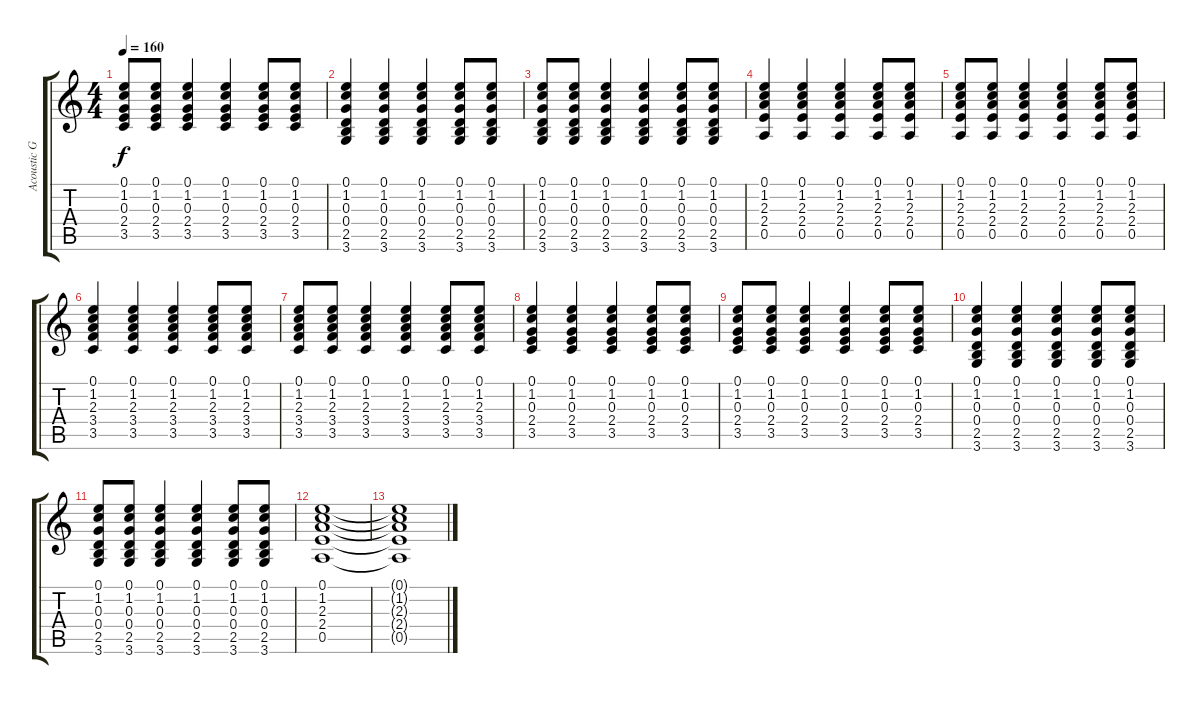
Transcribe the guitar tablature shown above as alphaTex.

\track ("Acoustic Guitar (Right)" "Acoustic G") {instrument acousticguitarsteel}
\staff {score tabs}
\tuning (E4 B3 G3 D3 A2 E2) {hide}
\ts (4 4)
\tempo 160
\clef g2
\ks c
(0.1 1.2 0.3 2.4 3.5).8{dy f} (0.1 1.2 0.3 2.4 3.5).8 (0.1 1.2 0.3 2.4 3.5).4 (0.1 1.2 0.3 2.4 3.5).4 (0.1 1.2 0.3 2.4 3.5).8 (0.1 1.2 0.3 2.4 3.5).8 |
(0.1 1.2 0.3 0.4 2.5 3.6).4 (0.1 1.2 0.3 0.4 2.5 3.6).4 (0.1 1.2 0.3 0.4 2.5 3.6).4 (0.1 1.2 0.3 0.4 2.5 3.6).8 (0.1 1.2 0.3 0.4 2.5 3.6).8 |
(0.1 1.2 0.3 0.4 2.5 3.6).8 (0.1 1.2 0.3 0.4 2.5 3.6).8 (0.1 1.2 0.3 0.4 2.5 3.6).4 (0.1 1.2 0.3 0.4 2.5 3.6).4 (0.1 1.2 0.3 0.4 2.5 3.6).8 (0.1 1.2 0.3 0.4 2.5 3.6).8 |
(0.1 1.2 2.3 2.4 0.5).4 (0.1 1.2 2.3 2.4 0.5).4 (0.1 1.2 2.3 2.4 0.5).4 (0.1 1.2 2.3 2.4 0.5).8 (0.1 1.2 2.3 2.4 0.5).8 |
(0.1 1.2 2.3 2.4 0.5).8 (0.1 1.2 2.3 2.4 0.5).8 (0.1 1.2 2.3 2.4 0.5).4 (0.1 1.2 2.3 2.4 0.5).4 (0.1 1.2 2.3 2.4 0.5).8 (0.1 1.2 2.3 2.4 0.5).8 |
(0.1 1.2 2.3 3.4 3.5).4 (0.1 1.2 2.3 3.4 3.5).4 (0.1 1.2 2.3 3.4 3.5).4 (0.1 1.2 2.3 3.4 3.5).8 (0.1 1.2 2.3 3.4 3.5).8 |
(0.1 1.2 2.3 3.4 3.5).8 (0.1 1.2 2.3 3.4 3.5).8 (0.1 1.2 2.3 3.4 3.5).4 (0.1 1.2 2.3 3.4 3.5).4 (0.1 1.2 2.3 3.4 3.5).8 (0.1 1.2 2.3 3.4 3.5).8 |
(0.1 1.2 0.3 2.4 3.5).4 (0.1 1.2 0.3 2.4 3.5).4 (0.1 1.2 0.3 2.4 3.5).4 (0.1 1.2 0.3 2.4 3.5).8 (0.1 1.2 0.3 2.4 3.5).8 |
(0.1 1.2 0.3 2.4 3.5).8 (0.1 1.2 0.3 2.4 3.5).8 (0.1 1.2 0.3 2.4 3.5).4 (0.1 1.2 0.3 2.4 3.5).4 (0.1 1.2 0.3 2.4 3.5).8 (0.1 1.2 0.3 2.4 3.5).8 |
(0.1 1.2 0.3 0.4 2.5 3.6).4 (0.1 1.2 0.3 0.4 2.5 3.6).4 (0.1 1.2 0.3 0.4 2.5 3.6).4 (0.1 1.2 0.3 0.4 2.5 3.6).8 (0.1 1.2 0.3 0.4 2.5 3.6).8 |
(0.1 1.2 0.3 0.4 2.5 3.6).8 (0.1 1.2 0.3 0.4 2.5 3.6).8 (0.1 1.2 0.3 0.4 2.5 3.6).4 (0.1 1.2 0.3 0.4 2.5 3.6).4 (0.1 1.2 0.3 0.4 2.5 3.6).8 (0.1 1.2 0.3 0.4 2.5 3.6).8 |
(0.1 1.2 2.3 2.4 0.5).1 |
(0.1{t} 1.2{t} 2.3{t} 2.4{t} 0.5{t}).1
